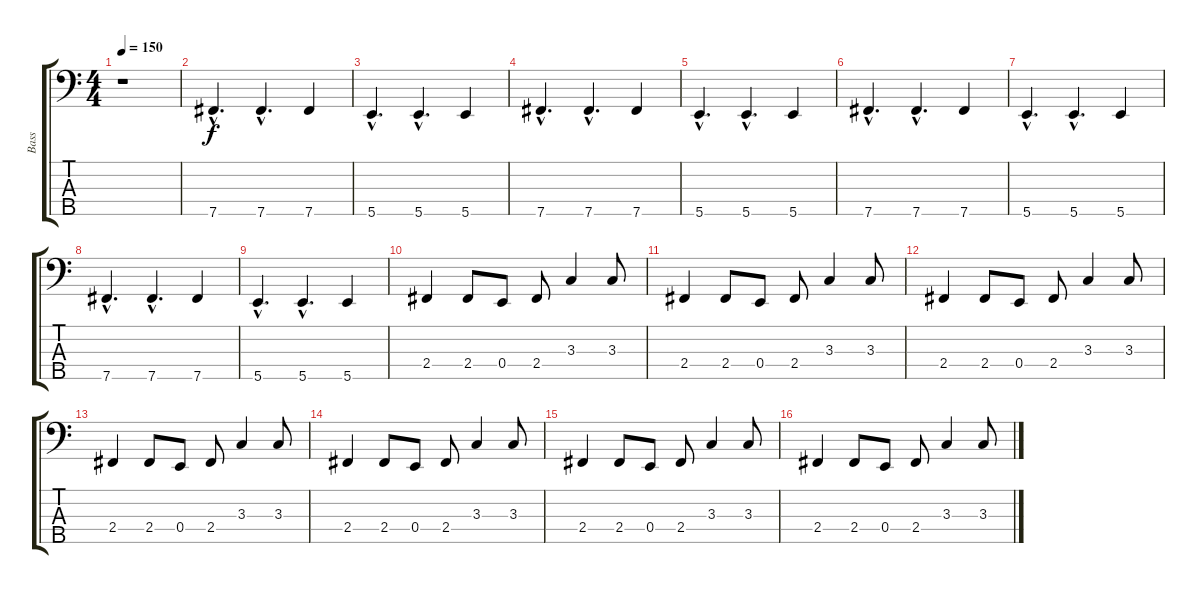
\track ("Bass" "Bass") {instrument electricbasspick}
\staff {score tabs}
\tuning (G2 D2 A1 E1 B0) {hide}
\ts (4 4)
\tempo 150
\clef f4
\ks c
r.1{dy f} |
7.5{hac}.4{d} 7.5{hac}.4{d} 7.5.4 |
5.5{hac}.4{d} 5.5{hac}.4{d} 5.5.4 |
7.5{hac}.4{d} 7.5{hac}.4{d} 7.5.4 |
5.5{hac}.4{d} 5.5{hac}.4{d} 5.5.4 |
7.5{hac}.4{d} 7.5{hac}.4{d} 7.5.4 |
5.5{hac}.4{d} 5.5{hac}.4{d} 5.5.4 |
7.5{hac}.4{d} 7.5{hac}.4{d} 7.5.4 |
5.5{hac}.4{d} 5.5{hac}.4{d} 5.5.4 |
2.4.4 2.4.8 0.4.8 2.4.8 3.3.4 3.3.8 |
2.4.4 2.4.8 0.4.8 2.4.8 3.3.4 3.3.8 |
2.4.4 2.4.8 0.4.8 2.4.8 3.3.4 3.3.8 |
2.4.4 2.4.8 0.4.8 2.4.8 3.3.4 3.3.8 |
2.4.4 2.4.8 0.4.8 2.4.8 3.3.4 3.3.8 |
2.4.4 2.4.8 0.4.8 2.4.8 3.3.4 3.3.8 |
2.4.4 2.4.8 0.4.8 2.4.8 3.3.4 3.3.8
